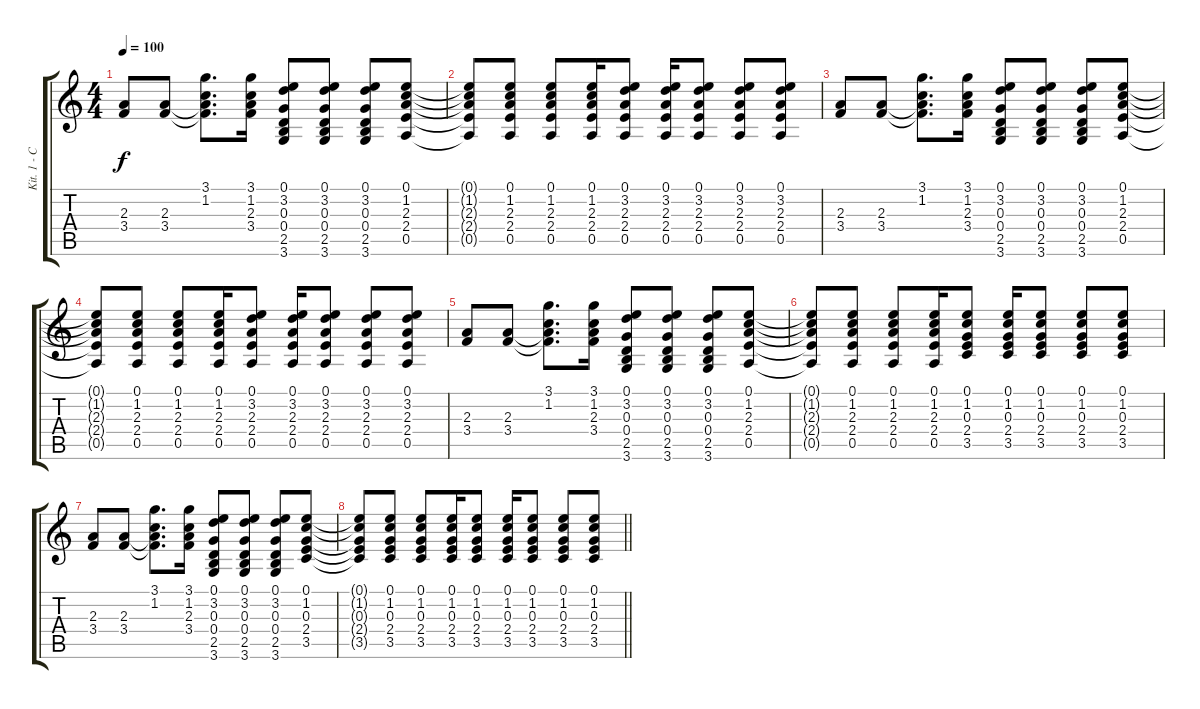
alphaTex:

\track ("Kit. 1 - Clean" "Kit. 1 - C") {instrument electricguitarclean}
\staff {score tabs}
\tuning (E4 B3 G3 D3 A2 E2) {hide}
\ts (4 4)
\tempo 100
\clef g2
\ks c
(2.3 3.4).8{dy f} (2.3 3.4).8 (3.1 1.2 2.3{t} 3.4{t}).8{d} (3.1 1.2 2.3 3.4).16 (0.1 3.2 0.3 0.4 2.5 3.6).8 (0.1 3.2 0.3 0.4 2.5 3.6).8 (0.1 3.2 0.3 0.4 2.5 3.6).8 (0.1 1.2 2.3 2.4 0.5).8 |
(0.1{t} 1.2{t} 2.3{t} 2.4{t} 0.5{t}).8 (0.1 1.2 2.3 2.4 0.5).8 (0.1 1.2 2.3 2.4 0.5).8 (0.1 1.2 2.3 2.4 0.5).16 (0.1 3.2 2.3 2.4 0.5).8 (0.1 3.2 2.3 2.4 0.5).16 (0.1 3.2 2.3 2.4 0.5).8 (0.1 3.2 2.3 2.4 0.5).8 (0.1 3.2 2.3 2.4 0.5).8 |
(2.3 3.4).8 (2.3 3.4).8 (3.1 1.2 2.3{t} 3.4{t}).8{d} (3.1 1.2 2.3 3.4).16 (0.1 3.2 0.3 0.4 2.5 3.6).8 (0.1 3.2 0.3 0.4 2.5 3.6).8 (0.1 3.2 0.3 0.4 2.5 3.6).8 (0.1 1.2 2.3 2.4 0.5).8 |
(0.1{t} 1.2{t} 2.3{t} 2.4{t} 0.5{t}).8 (0.1 1.2 2.3 2.4 0.5).8 (0.1 1.2 2.3 2.4 0.5).8 (0.1 1.2 2.3 2.4 0.5).16 (0.1 3.2 2.3 2.4 0.5).8 (0.1 3.2 2.3 2.4 0.5).16 (0.1 3.2 2.3 2.4 0.5).8 (0.1 3.2 2.3 2.4 0.5).8 (0.1 3.2 2.3 2.4 0.5).8 |
(2.3 3.4).8 (2.3 3.4).8 (3.1 1.2 2.3{t} 3.4{t}).8{d} (3.1 1.2 2.3 3.4).16 (0.1 3.2 0.3 0.4 2.5 3.6).8 (0.1 3.2 0.3 0.4 2.5 3.6).8 (0.1 3.2 0.3 0.4 2.5 3.6).8 (0.1 1.2 2.3 2.4 0.5).8 |
(0.1{t} 1.2{t} 2.3{t} 2.4{t} 0.5{t}).8 (0.1 1.2 2.3 2.4 0.5).8 (0.1 1.2 2.3 2.4 0.5).8 (0.1 1.2 2.3 2.4 0.5).16 (0.1 1.2 0.3 2.4 3.5).8 (0.1 1.2 0.3 2.4 3.5).16 (0.1 1.2 0.3 2.4 3.5).8 (0.1 1.2 0.3 2.4 3.5).8 (0.1 1.2 0.3 2.4 3.5).8 |
(2.3 3.4).8 (2.3 3.4).8 (3.1 1.2 2.3{t} 3.4{t}).8{d} (3.1 1.2 2.3 3.4).16 (0.1 3.2 0.3 0.4 2.5 3.6).8 (0.1 3.2 0.3 0.4 2.5 3.6).8 (0.1 3.2 0.3 0.4 2.5 3.6).8 (0.1 1.2 0.3 2.4 3.5).8 |
\barLineRight lightlight
(0.1{t} 1.2{t} 0.3{t} 2.4{t} 3.5{t}).8 (0.1 1.2 0.3 2.4 3.5).8 (0.1 1.2 0.3 2.4 3.5).8 (0.1 1.2 0.3 2.4 3.5).16 (0.1 1.2 0.3 2.4 3.5).8 (0.1 1.2 0.3 2.4 3.5).16 (0.1 1.2 0.3 2.4 3.5).8 (0.1 1.2 0.3 2.4 3.5).8 (0.1 1.2 0.3 2.4 3.5).8
